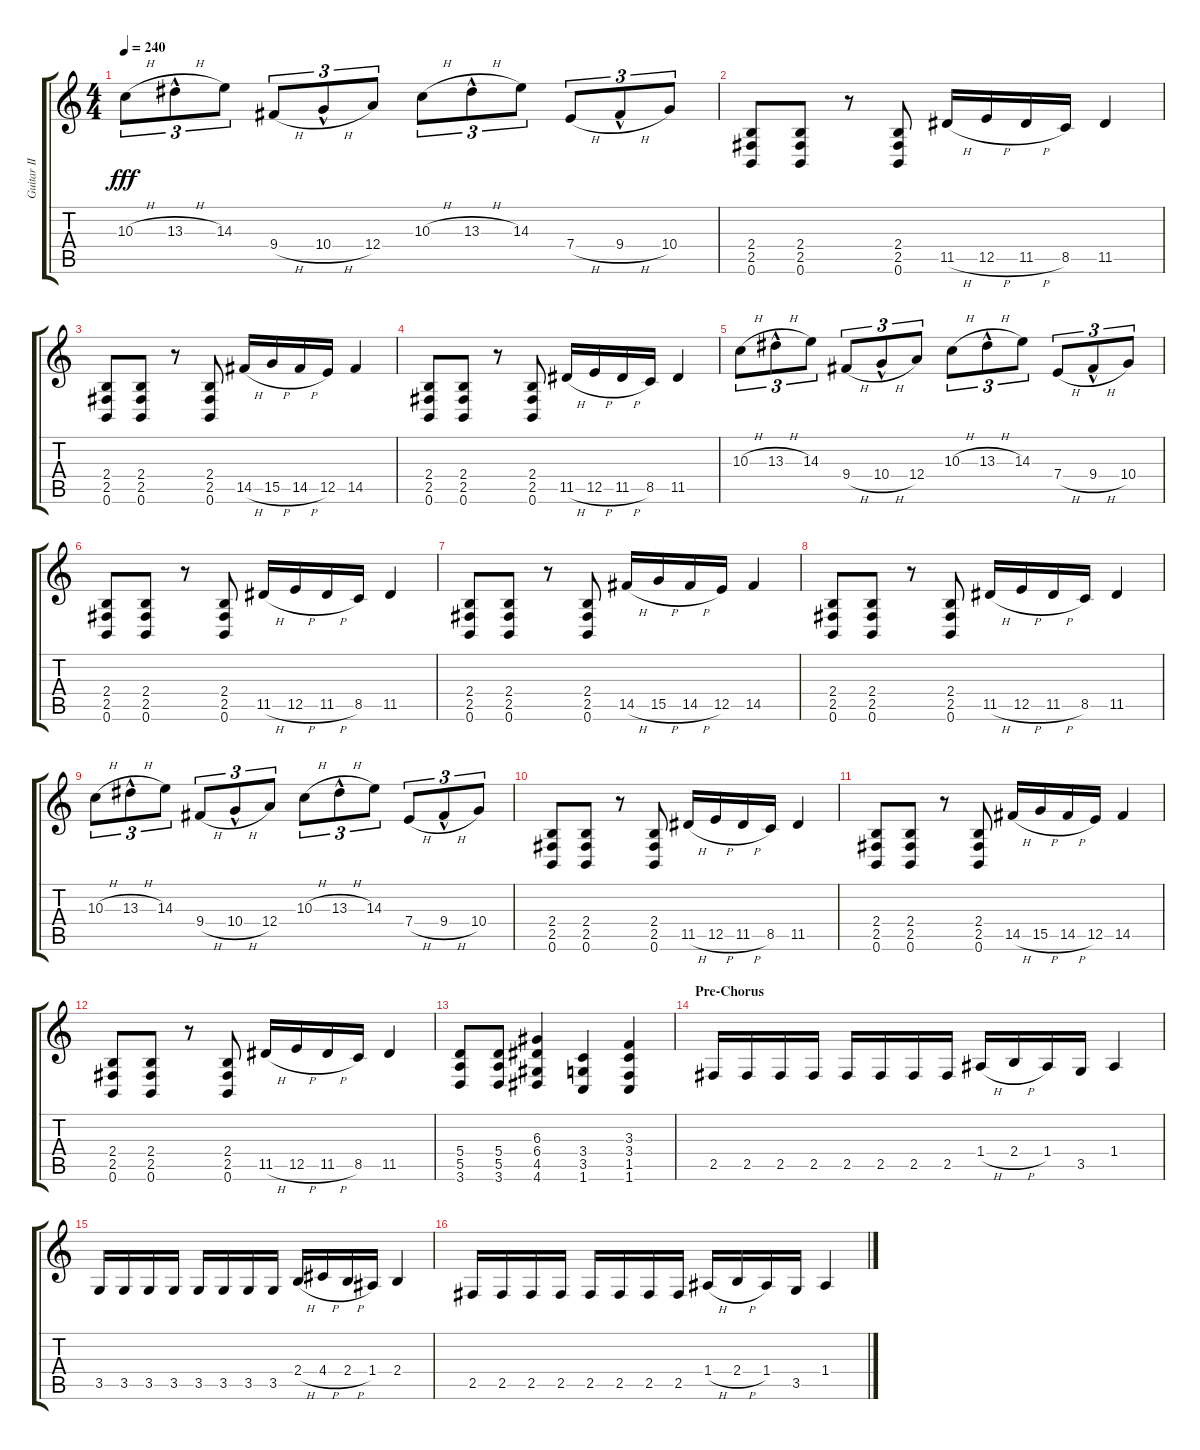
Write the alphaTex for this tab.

\track ("Guitar II" "Guitar II") {instrument distortionguitar}
\staff {score tabs}
\tuning (B3 Gb3 D3 A2 E2 B1) {hide}
\ts (4 4)
\tempo 240
\clef g2
\ks c
10.3{h}.8{tu (3 2) dy fff} 13.3{h hac}.8{tu (3 2)} 14.3.8{tu (3 2)} 9.4{h}.8{tu (3 2)} 10.4{h hac}.8{tu (3 2)} 12.4.8{tu (3 2)} 10.3{h}.8{tu (3 2)} 13.3{h hac}.8{tu (3 2)} 14.3.8{tu (3 2)} 7.4{h}.8{tu (3 2)} 9.4{h hac}.8{tu (3 2)} 10.4.8{tu (3 2)} |
(2.4 2.5 0.6).8 (2.4 2.5 0.6).8 r.8 (2.4 2.5 0.6).8 11.5{h}.16 12.5{h}.16 11.5{h}.16 8.5.16 11.5.4 |
(2.4 2.5 0.6).8 (2.4 2.5 0.6).8 r.8 (2.4 2.5 0.6).8 14.5{h}.16 15.5{h}.16 14.5{h}.16 12.5.16 14.5.4 |
(2.4 2.5 0.6).8 (2.4 2.5 0.6).8 r.8 (2.4 2.5 0.6).8 11.5{h}.16 12.5{h}.16 11.5{h}.16 8.5.16 11.5.4 |
10.3{h}.8{tu (3 2)} 13.3{h hac}.8{tu (3 2)} 14.3.8{tu (3 2)} 9.4{h}.8{tu (3 2)} 10.4{h hac}.8{tu (3 2)} 12.4.8{tu (3 2)} 10.3{h}.8{tu (3 2)} 13.3{h hac}.8{tu (3 2)} 14.3.8{tu (3 2)} 7.4{h}.8{tu (3 2)} 9.4{h hac}.8{tu (3 2)} 10.4.8{tu (3 2)} |
(2.4 2.5 0.6).8 (2.4 2.5 0.6).8 r.8 (2.4 2.5 0.6).8 11.5{h}.16 12.5{h}.16 11.5{h}.16 8.5.16 11.5.4 |
(2.4 2.5 0.6).8 (2.4 2.5 0.6).8 r.8 (2.4 2.5 0.6).8 14.5{h}.16 15.5{h}.16 14.5{h}.16 12.5.16 14.5.4 |
(2.4 2.5 0.6).8 (2.4 2.5 0.6).8 r.8 (2.4 2.5 0.6).8 11.5{h}.16 12.5{h}.16 11.5{h}.16 8.5.16 11.5.4 |
10.3{h}.8{tu (3 2)} 13.3{h hac}.8{tu (3 2)} 14.3.8{tu (3 2)} 9.4{h}.8{tu (3 2)} 10.4{h hac}.8{tu (3 2)} 12.4.8{tu (3 2)} 10.3{h}.8{tu (3 2)} 13.3{h hac}.8{tu (3 2)} 14.3.8{tu (3 2)} 7.4{h}.8{tu (3 2)} 9.4{h hac}.8{tu (3 2)} 10.4.8{tu (3 2)} |
(2.4 2.5 0.6).8 (2.4 2.5 0.6).8 r.8 (2.4 2.5 0.6).8 11.5{h}.16 12.5{h}.16 11.5{h}.16 8.5.16 11.5.4 |
(2.4 2.5 0.6).8 (2.4 2.5 0.6).8 r.8 (2.4 2.5 0.6).8 14.5{h}.16 15.5{h}.16 14.5{h}.16 12.5.16 14.5.4 |
(2.4 2.5 0.6).8 (2.4 2.5 0.6).8 r.8 (2.4 2.5 0.6).8 11.5{h}.16 12.5{h}.16 11.5{h}.16 8.5.16 11.5.4 |
(5.4 5.5 3.6).8 (5.4 5.5 3.6).8 (6.3 6.4 4.5 4.6).4 (3.4 3.5 1.6).4 (3.3 3.4 1.5 1.6).4 |
\section ("" "Pre-Chorus")
2.5.16 2.5.16 2.5.16 2.5.16 2.5.16 2.5.16 2.5.16 2.5.16 1.4{h}.16 2.4{h}.16 1.4.16 3.5.16 1.4.4 |
3.5.16 3.5.16 3.5.16 3.5.16 3.5.16 3.5.16 3.5.16 3.5.16 2.4{h}.16 4.4{h}.16 2.4{h}.16 1.4.16 2.4.4 |
2.5.16 2.5.16 2.5.16 2.5.16 2.5.16 2.5.16 2.5.16 2.5.16 1.4{h}.16 2.4{h}.16 1.4.16 3.5.16 1.4.4
